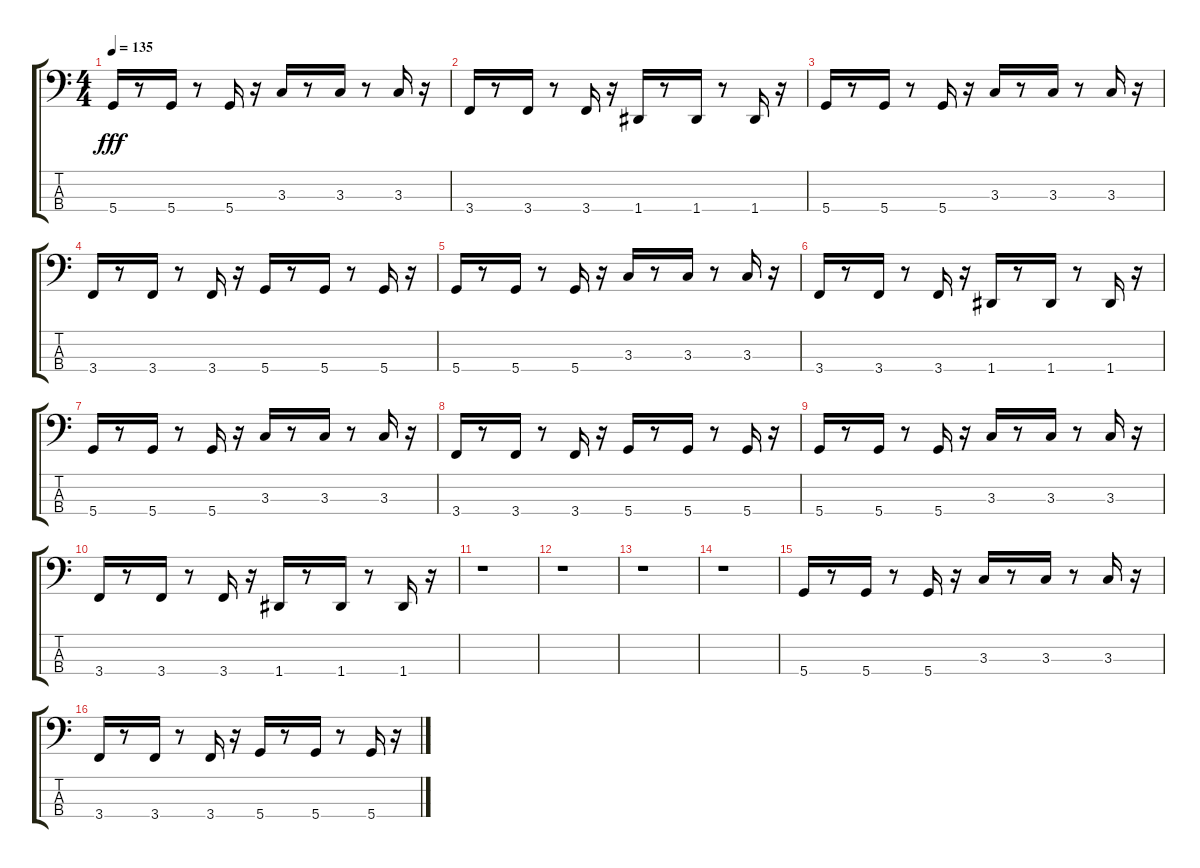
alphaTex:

\track "" {instrument electricbasspick}
\staff {score tabs}
\tuning (G2 D2 A1 D1) {hide}
\ts (4 4)
\tempo 135
\clef f4
\ks c
5.4.16{dy fff} r.8 5.4.16 r.8 5.4.16 r.16 3.3.16 r.8 3.3.16 r.8 3.3.16 r.16 |
3.4.16 r.8 3.4.16 r.8 3.4.16 r.16 1.4.16 r.8 1.4.16 r.8 1.4.16 r.16 |
5.4.16 r.8 5.4.16 r.8 5.4.16 r.16 3.3.16 r.8 3.3.16 r.8 3.3.16 r.16 |
3.4.16 r.8 3.4.16 r.8 3.4.16 r.16 5.4.16 r.8 5.4.16 r.8 5.4.16 r.16 |
5.4.16 r.8 5.4.16 r.8 5.4.16 r.16 3.3.16 r.8 3.3.16 r.8 3.3.16 r.16 |
3.4.16 r.8 3.4.16 r.8 3.4.16 r.16 1.4.16 r.8 1.4.16 r.8 1.4.16 r.16 |
5.4.16 r.8 5.4.16 r.8 5.4.16 r.16 3.3.16 r.8 3.3.16 r.8 3.3.16 r.16 |
3.4.16 r.8 3.4.16 r.8 3.4.16 r.16 5.4.16 r.8 5.4.16 r.8 5.4.16 r.16 |
5.4.16 r.8 5.4.16 r.8 5.4.16 r.16 3.3.16 r.8 3.3.16 r.8 3.3.16 r.16 |
3.4.16 r.8 3.4.16 r.8 3.4.16 r.16 1.4.16 r.8 1.4.16 r.8 1.4.16 r.16 |
r.1 |
r.1 |
r.1 |
r.1 |
5.4.16 r.8 5.4.16 r.8 5.4.16 r.16 3.3.16 r.8 3.3.16 r.8 3.3.16 r.16 |
3.4.16 r.8 3.4.16 r.8 3.4.16 r.16 5.4.16 r.8 5.4.16 r.8 5.4.16 r.16
